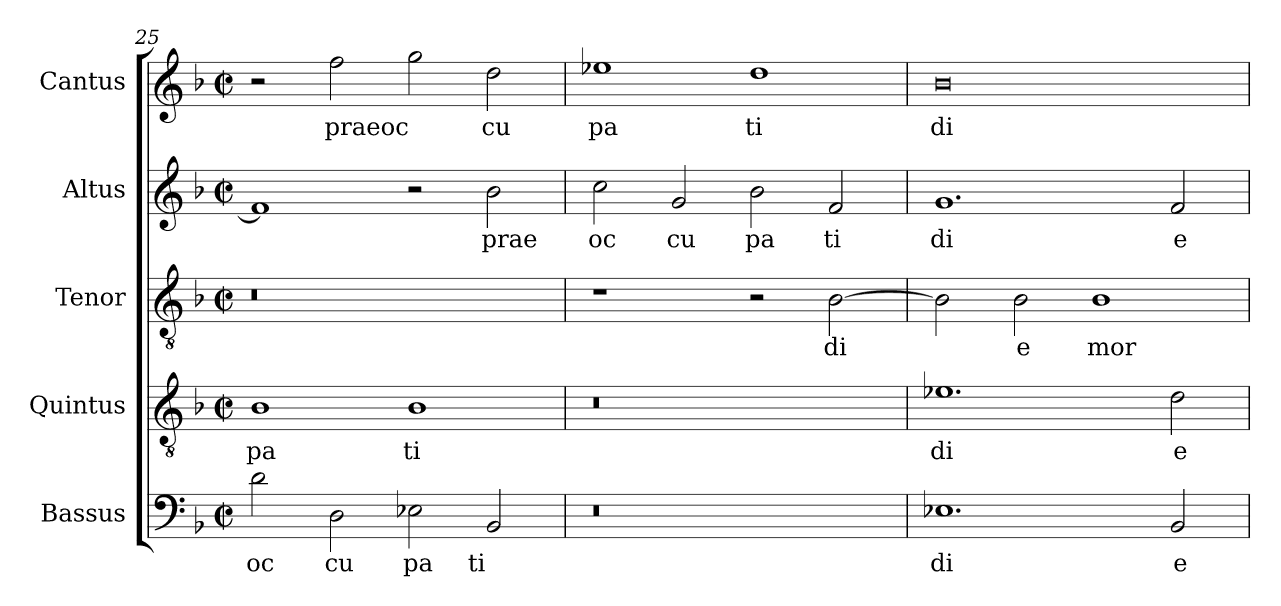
**kern	**text	**kern	**text	**kern	**text	**kern	**text	**kern	**text
*part5	*part5	*part4	*part4	*part3	*part3	*part2	*part2	*part1	*part1
*staff5	*staff5	*staff4	*staff4	*staff3	*staff3	*staff2	*staff2	*staff1	*staff1
*I"Bassus	*	*I"Quintus	*	*I"Tenor	*	*I"Altus	*	*I"Cantus	*
*clefF4	*	*clefGv2	*	*clefGv2	*	*clefG2	*	*clefG2	*
*k[b-]	*	*k[b-]	*	*k[b-]	*	*k[b-]	*	*k[b-]	*
*F:	*	*F:	*	*F:	*	*F:	*	*F:	*
*M2/2	*	*M2/2	*	*M2/2	*	*M2/2	*	*M2/2	*
*met(c|)	*	*met(c|)	*	*met(c|)	*	*met(c|)	*	*met(c|)	*
=25	=25	=25	=25	=25	=25	=25	=25	=25	=25
!	!LO:LY:b:cj	!	!LO:LY:b:cj	!	!	!	!	!	!
2d\	oc	1B-	pa	0r	.	1f]	.	2r	.
!	!LO:LY:b:cj	!	!	!	!	!	!	!	!LO:LY:b:cj
2D\	cu	.	.	.	.	.	.	2ff\	praeoc
!	!LO:LY:b:cj	!	!LO:LY:b:cj	!	!	!	!	!	!
2E-X\	pa	1B-	ti	.	.	2r	.	2gg\	.
!	!LO:LY:b:cj	!	!	!	!	!	!LO:LY:b:cj	!	!LO:LY:b:cj
2BB-/	ti	.	.	.	.	2b-\	prae	2dd\	cu
=26	=26	=26	=26	=26	=26	=26	=26	=26	=26
!	!	!	!	!	!	!	!LO:LY:b:cj	!	!LO:LY:b:cj
0r	.	0r	.	1r	.	2cc\	oc	1ee-X	pa
!	!	!	!	!	!	!	!LO:LY:b:cj	!	!
.	.	.	.	.	.	2g/	cu	.	.
!	!	!	!	!	!	!	!LO:LY:b:cj	!	!LO:LY:b:cj
.	.	.	.	2r	.	2b-\	pa	1dd	ti
!	!	!	!	!	!LO:LY:b:cj	!	!LO:LY:b:cj	!	!
.	.	.	.	[>2B-\	di	2f/	ti	.	.
=27	=27	=27	=27	=27	=27	=27	=27	=27	=27
!	!LO:LY:b:cj	!	!LO:LY:b:cj	!	!	!	!LO:LY:b:cj	!	!LO:LY:b:cj
1.E-	di	1.e-X	di	2B-\]	.	1.g	di	0b-	di
!	!	!	!	!	!LO:LY:b:cj	!	!	!	!
.	.	.	.	2B-\	e	.	.	.	.
!	!	!	!	!	!LO:LY:b:cj	!	!	!	!
.	.	.	.	1B-	mor	.	.	.	.
!	!LO:LY:b:cj	!	!LO:LY:b:cj	!	!	!	!LO:LY:b:cj	!	!
2BB-/	e	2d\	e	.	.	2f/	e	.	.
=	=	=	=	=	=	=	=	=	=
*-	*-	*-	*-	*-	*-	*-	*-	*-	*-
